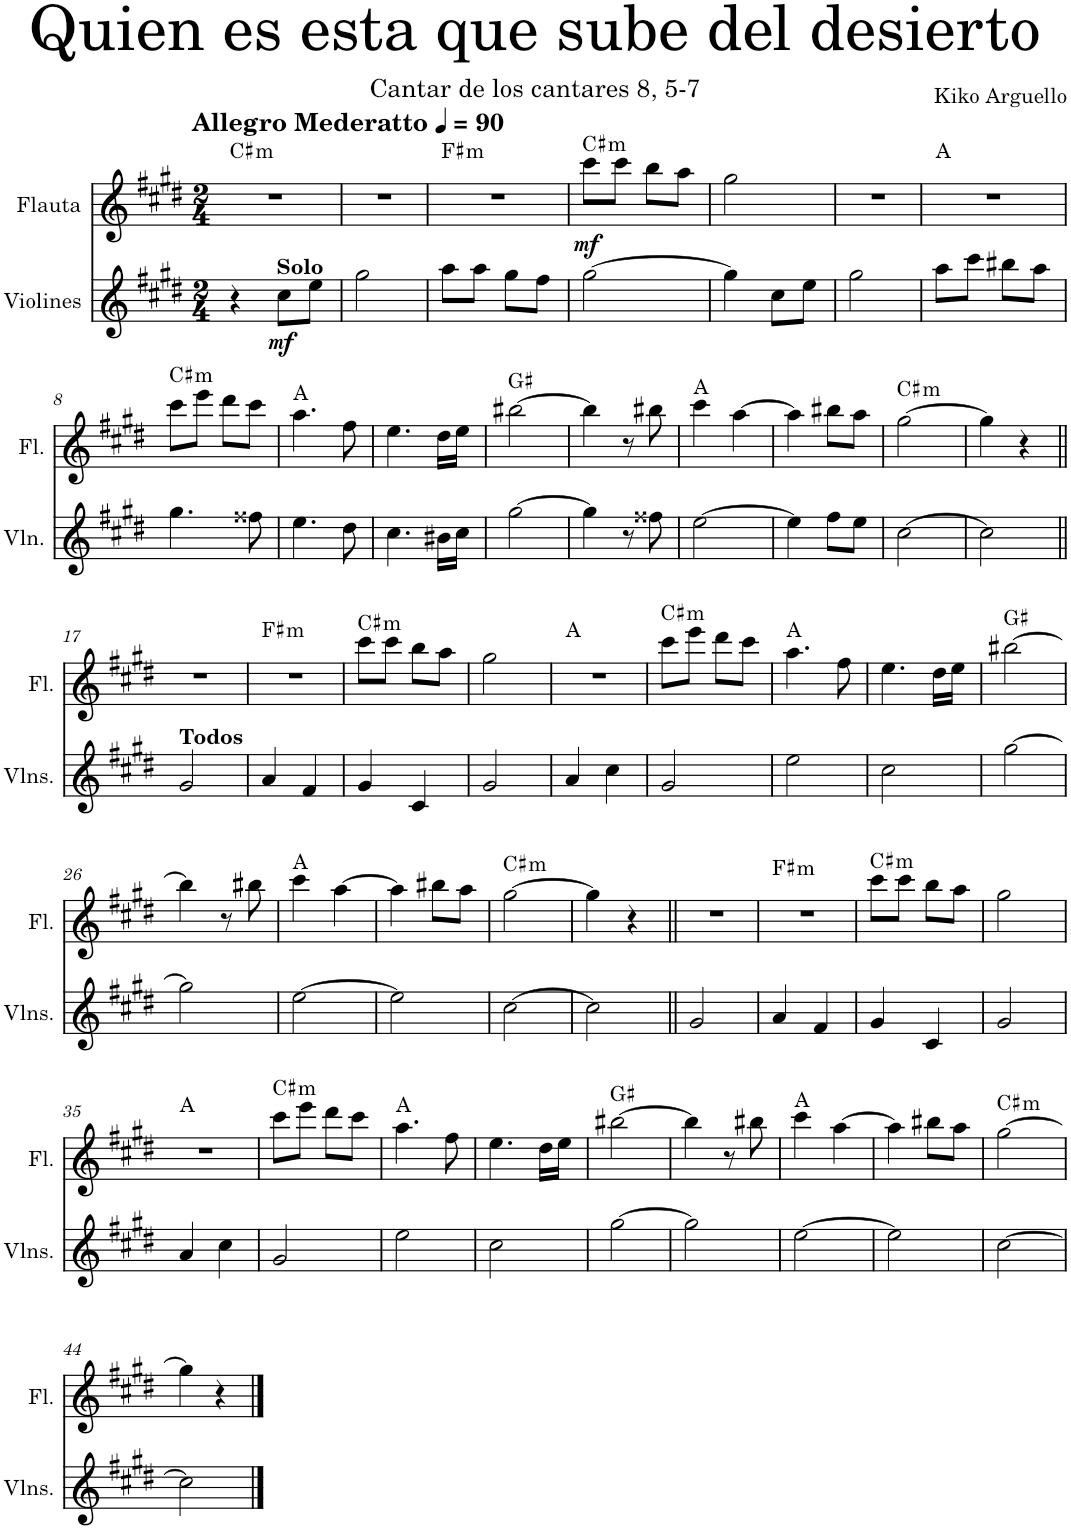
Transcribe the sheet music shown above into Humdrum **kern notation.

**kern	**dynam	**kern	**dynam	**harte
*part2	*part2	*part1	*part1	*part1
*staff2	*staff2	*staff1	*staff1	*
*I"Violines	*	*I"Flauta	*	*
*I'Vlns.	*	*I'Fl.	*	*
*clefG2	*	*clefG2	*	*
*k[f#c#g#d#]	*	*k[f#c#g#d#]	*	*
*M2/4	*	*M2/4	*	*
*MM90	*	*MM90	*	*
=1	=1	=1	=1	=1
!	!	!LO:TX:a:B:t=Allegro Mederatto	!	!LO:H:kt=m
4r	.	2r	.	C#:min
!LO:TX:a:B:t=Solo	!	!	!	!
!	!LO:DY:b	!	!	!
8cc#\L	mf	.	.	.
8ee\J	.	.	.	.
=2	=2	=2	=2	=2
2gg#\	.	2r	.	.
=3	=3	=3	=3	=3
!	!	!	!	!LO:H:kt=m
8aa\L	.	2r	.	F#:min
8aa\J	.	.	.	.
8gg#\L	.	.	.	.
8ff#\J	.	.	.	.
=4	=4	=4	=4	=4
!	!	!	!LO:DY:b	!LO:H:kt=m
[2gg#\	.	8ccc#\L	mf	C#:min
.	.	8ccc#\J	.	.
.	.	8bb\L	.	.
.	.	8aa\J	.	.
=5	=5	=5	=5	=5
4gg#\]	.	2gg#\	.	.
8cc#\L	.	.	.	.
8ee\J	.	.	.	.
=6	=6	=6	=6	=6
2gg#\	.	2r	.	.
=7	=7	=7	=7	=7
8aa\L	.	2r	.	A:maj
8ccc#\J	.	.	.	.
8bb#X\L	.	.	.	.
8aa\J	.	.	.	.
!!LO:LB:g=z
=8	=8	=8	=8	=8
!	!	!	!	!LO:H:kt=m
4.gg#\	.	8ccc#\L	.	C#:min
.	.	8eee\J	.	.
.	.	8ddd#\L	.	.
8ff##X\	.	8ccc#\J	.	.
=9	=9	=9	=9	=9
4.ee\	.	4.aa\	.	A:maj
8dd#\	.	8ff#\	.	.
=10	=10	=10	=10	=10
4.cc#\	.	4.ee\	.	.
16b#X\LL	.	16dd#\LL	.	.
16cc#\JJ	.	16ee\JJ	.	.
=11	=11	=11	=11	=11
[2gg#\	.	[2bb#X\	.	G#:maj
=12	=12	=12	=12	=12
4gg#\]	.	4bb#\]	.	.
8r	.	8r	.	.
8ff##X\	.	8bb#X\	.	.
=13	=13	=13	=13	=13
[2ee\	.	4ccc#\	.	A:maj
.	.	[4aa\	.	.
=14	=14	=14	=14	=14
4ee\]	.	4aa\]	.	.
8ff#\L	.	8bb#X\L	.	.
8ee\J	.	8aa\J	.	.
=15	=15	=15	=15	=15
!	!	!	!	!LO:H:kt=m
[2cc#\	.	[2gg#\	.	C#:min
=16	=16	=16	=16	=16
2cc#\]	.	4gg#\]	.	.
.	.	4r	.	.
!!LO:LB:g=z
=17||	=17||	=17||	=17||	=17||
!LO:TX:a:B:t=Todos	!	!	!	!
2g#/	.	2r	.	.
=18	=18	=18	=18	=18
!	!	!	!	!LO:H:kt=m
4a/	.	2r	.	F#:min
4f#/	.	.	.	.
=19	=19	=19	=19	=19
!	!	!	!	!LO:H:kt=m
4g#/	.	8ccc#\L	.	C#:min
.	.	8ccc#\J	.	.
4c#/	.	8bb\L	.	.
.	.	8aa\J	.	.
=20	=20	=20	=20	=20
2g#/	.	2gg#\	.	.
=21	=21	=21	=21	=21
4a/	.	2r	.	A:maj
4cc#\	.	.	.	.
=22	=22	=22	=22	=22
!	!	!	!	!LO:H:kt=m
2g#/	.	8ccc#\L	.	C#:min
.	.	8eee\J	.	.
.	.	8ddd#\L	.	.
.	.	8ccc#\J	.	.
=23	=23	=23	=23	=23
2ee\	.	4.aa\	.	A:maj
.	.	8ff#\	.	.
=24	=24	=24	=24	=24
2cc#\	.	4.ee\	.	.
.	.	16dd#\LL	.	.
.	.	16ee\JJ	.	.
=25	=25	=25	=25	=25
[2gg#\	.	[2bb#X\	.	G#:maj
!!LO:LB:g=z
=26	=26	=26	=26	=26
2gg#\]	.	4bb#\]	.	.
.	.	8r	.	.
.	.	8bb#X\	.	.
=27	=27	=27	=27	=27
[2ee\	.	4ccc#\	.	A:maj
.	.	[4aa\	.	.
=28	=28	=28	=28	=28
2ee\]	.	4aa\]	.	.
.	.	8bb#X\L	.	.
.	.	8aa\J	.	.
=29	=29	=29	=29	=29
!	!	!	!	!LO:H:kt=m
[2cc#\	.	[2gg#\	.	C#:min
=30	=30	=30	=30	=30
2cc#\]	.	4gg#\]	.	.
.	.	4r	.	.
=31||	=31||	=31||	=31||	=31||
2g#/	.	2r	.	.
=32	=32	=32	=32	=32
!	!	!	!	!LO:H:kt=m
4a/	.	2r	.	F#:min
4f#/	.	.	.	.
=33	=33	=33	=33	=33
!	!	!	!	!LO:H:kt=m
4g#/	.	8ccc#\L	.	C#:min
.	.	8ccc#\J	.	.
4c#/	.	8bb\L	.	.
.	.	8aa\J	.	.
=34	=34	=34	=34	=34
2g#/	.	2gg#\	.	.
!!LO:LB:g=z
=35	=35	=35	=35	=35
4a/	.	2r	.	A:maj
4cc#\	.	.	.	.
=36	=36	=36	=36	=36
!	!	!	!	!LO:H:kt=m
2g#/	.	8ccc#\L	.	C#:min
.	.	8eee\J	.	.
.	.	8ddd#\L	.	.
.	.	8ccc#\J	.	.
=37	=37	=37	=37	=37
2ee\	.	4.aa\	.	A:maj
.	.	8ff#\	.	.
=38	=38	=38	=38	=38
2cc#\	.	4.ee\	.	.
.	.	16dd#\LL	.	.
.	.	16ee\JJ	.	.
=39	=39	=39	=39	=39
[2gg#\	.	[2bb#X\	.	G#:maj
=40	=40	=40	=40	=40
2gg#\]	.	4bb#\]	.	.
.	.	8r	.	.
.	.	8bb#X\	.	.
=41	=41	=41	=41	=41
[2ee\	.	4ccc#\	.	A:maj
.	.	[4aa\	.	.
=42	=42	=42	=42	=42
2ee\]	.	4aa\]	.	.
.	.	8bb#X\L	.	.
.	.	8aa\J	.	.
=43	=43	=43	=43	=43
!	!	!	!	!LO:H:kt=m
[2cc#\	.	[2gg#\	.	C#:min
!!LO:LB:g=z
=44	=44	=44	=44	=44
2cc#\]	.	4gg#\]	.	.
.	.	4r	.	.
==	==	==	==	==
*-	*-	*-	*-	*-
